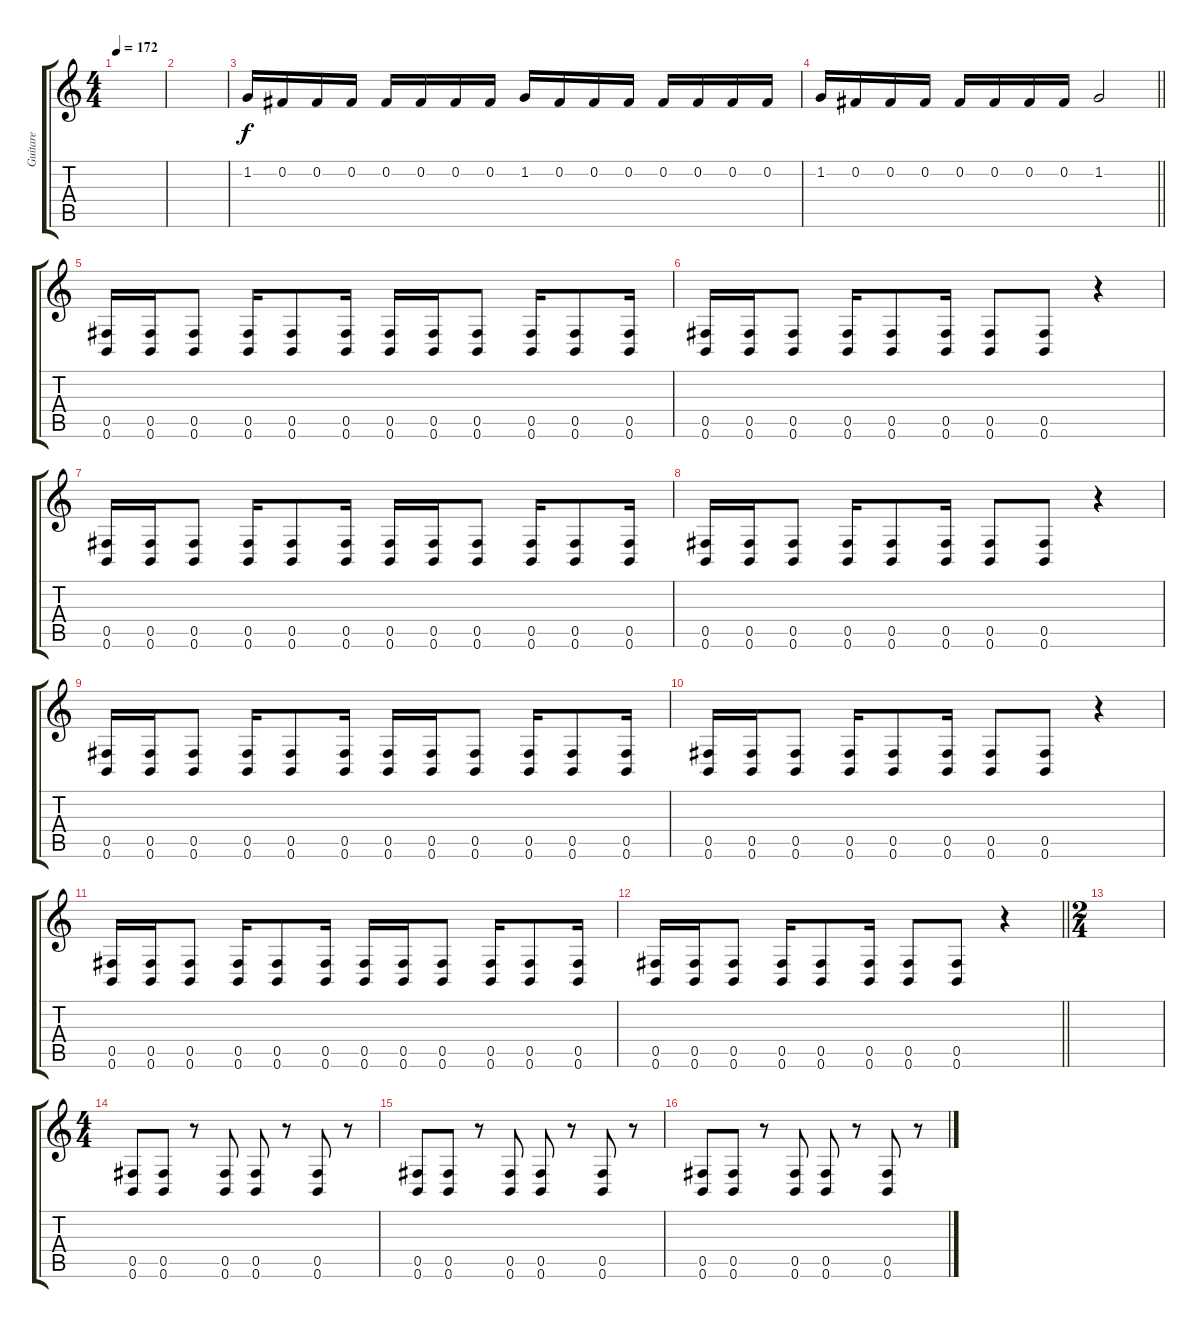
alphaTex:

\track ("Guitare" "Guitare") {instrument distortionguitar}
\staff {score tabs}
\tuning (B3 Gb3 D3 B2 Gb2 B1) {hide}
\ts (4 4)
\tempo 172
\clef g2
\ks c
|
|
1.2.16 0.2.16 0.2.16 0.2.16 0.2.16 0.2.16 0.2.16 0.2.16 1.2.16 0.2.16 0.2.16 0.2.16 0.2.16 0.2.16 0.2.16 0.2.16 |
\barLineRight lightlight
1.2.16 0.2.16 0.2.16 0.2.16 0.2.16 0.2.16 0.2.16 0.2.16 1.2.2 |
(0.5 0.6).16 (0.5 0.6).16 (0.5 0.6).8 (0.5 0.6).16 (0.5 0.6).8 (0.5 0.6).16 (0.5 0.6).16 (0.5 0.6).16 (0.5 0.6).8 (0.5 0.6).16 (0.5 0.6).8 (0.5 0.6).16 |
(0.5 0.6).16 (0.5 0.6).16 (0.5 0.6).8 (0.5 0.6).16 (0.5 0.6).8 (0.5 0.6).16 (0.5 0.6).8 (0.5 0.6).8 r.4 |
(0.5 0.6).16 (0.5 0.6).16 (0.5 0.6).8 (0.5 0.6).16 (0.5 0.6).8 (0.5 0.6).16 (0.5 0.6).16 (0.5 0.6).16 (0.5 0.6).8 (0.5 0.6).16 (0.5 0.6).8 (0.5 0.6).16 |
(0.5 0.6).16 (0.5 0.6).16 (0.5 0.6).8 (0.5 0.6).16 (0.5 0.6).8 (0.5 0.6).16 (0.5 0.6).8 (0.5 0.6).8 r.4 |
(0.5 0.6).16 (0.5 0.6).16 (0.5 0.6).8 (0.5 0.6).16 (0.5 0.6).8 (0.5 0.6).16 (0.5 0.6).16 (0.5 0.6).16 (0.5 0.6).8 (0.5 0.6).16 (0.5 0.6).8 (0.5 0.6).16 |
(0.5 0.6).16 (0.5 0.6).16 (0.5 0.6).8 (0.5 0.6).16 (0.5 0.6).8 (0.5 0.6).16 (0.5 0.6).8 (0.5 0.6).8 r.4 |
(0.5 0.6).16 (0.5 0.6).16 (0.5 0.6).8 (0.5 0.6).16 (0.5 0.6).8 (0.5 0.6).16 (0.5 0.6).16 (0.5 0.6).16 (0.5 0.6).8 (0.5 0.6).16 (0.5 0.6).8 (0.5 0.6).16 |
\barLineRight lightlight
(0.5 0.6).16 (0.5 0.6).16 (0.5 0.6).8 (0.5 0.6).16 (0.5 0.6).8 (0.5 0.6).16 (0.5 0.6).8 (0.5 0.6).8 r.4 |
\ts (2 4)
|
\ts (4 4)
(0.5 0.6).8 (0.5 0.6).8 r.8 (0.5 0.6).8 (0.5 0.6).8 r.8 (0.5 0.6).8 r.8 |
(0.5 0.6).8 (0.5 0.6).8 r.8 (0.5 0.6).8 (0.5 0.6).8 r.8 (0.5 0.6).8 r.8 |
(0.5 0.6).8 (0.5 0.6).8 r.8 (0.5 0.6).8 (0.5 0.6).8 r.8 (0.5 0.6).8 r.8
